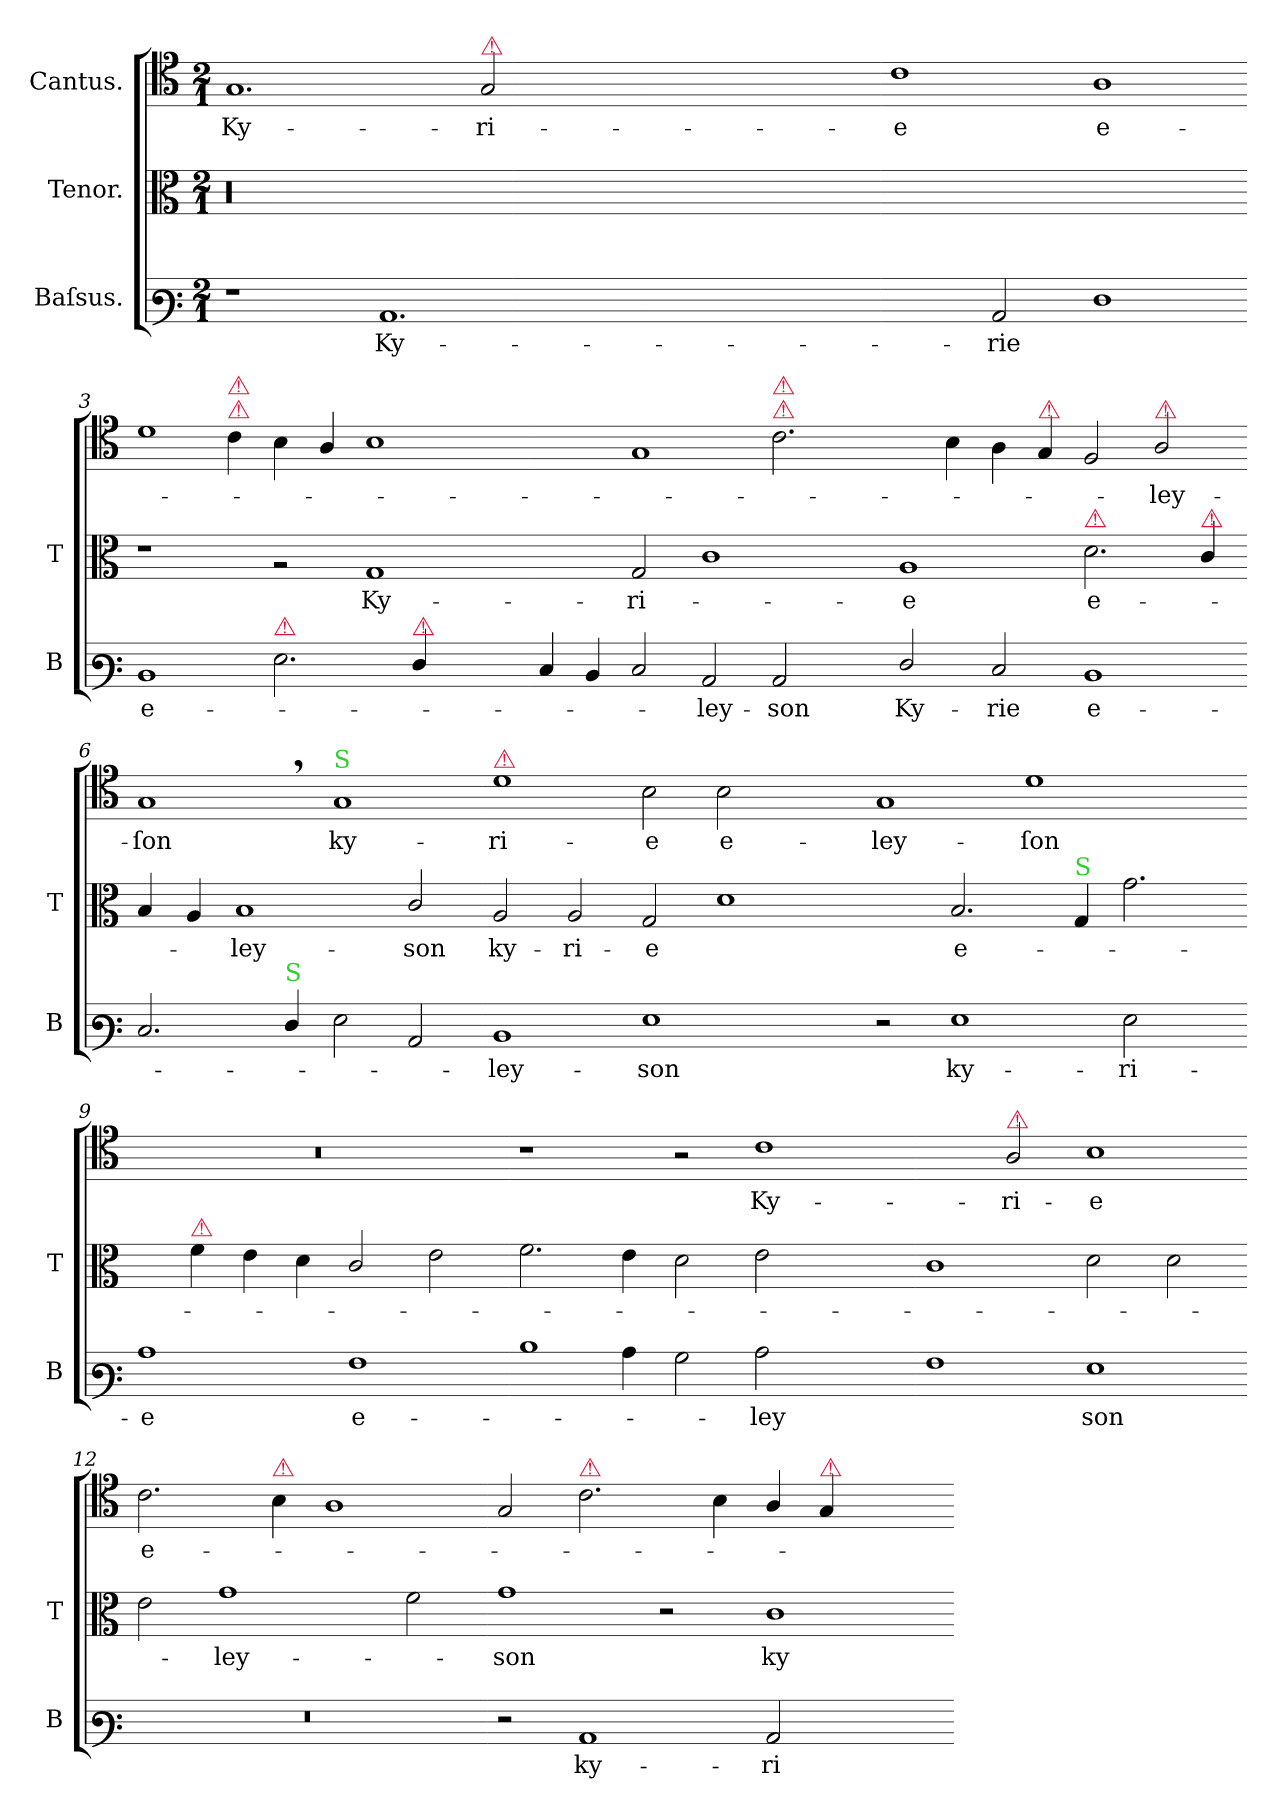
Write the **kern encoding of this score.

**kern	**text	**kern	**text	**kern	**text
*part3	*part3	*part2	*part2	*part1	*part1
*staff3	*staff3	*staff2	*staff2	*staff1	*staff1
*I"Baſsus.	*	*I"Tenor.	*	*I"Cantus.	*
*I'B	*	*I'T	*	*	*
*clefF3	*	*clefC3	*	*clefC4	*
*k[]	*	*k[]	*	*k[]	*
*M2/1	*	*M2/1	*	*M2/1	*
=1	=1	=1	=1	=1	=1
1r	.	00r	.	1.G	Ky-
1.C	Ky-	.	.	.	.
!	!	!	!	!LO:TX:a:color=crimson:t=⚠	!
.	.	.	.	2G/	-ri-
.	.	.	.	0ryy	.
1.ryy	.	.	.	.	.
=2-	=2-	=2-	=2-	=2-	=2-
2ryy	.	0ryy	.	1c	-e
2C/	-rie	.	.	.	.
1F	.	.	.	1A	e-
=3-	=3-	=3-	=3-	=3-	=3-
!	!	!	!	!LO:N:vis=1	!
1D	e-	1r	.	2.d\	.
!	!	!	!	!LO:TX:a:color=crimson:t=⚠	!
!	!	!	!	!LO:TX:a:color=crimson:t=⚠	!
.	.	.	.	4c\	.
!LO:TX:a:color=crimson:t=⚠	!	!	!	!	!
2.G\	.	2rA	.	4B\	.
.	.	.	.	4A/	.
.	.	1G/	Ky-	1B\	.
!LO:TX:a:color=crimson:t=⚠	!	!	!	!	!
4F/	.	.	.	.	.
2ryy	.	.	.	.	.
=4-	=4-	=4-	=4-	=4-	=4-
4E/	.	2ryy	.	2ryy	.
4D/	.	.	.	.	.
2E/	.	2G/	-ri-	1G	.
2C/	-ley-	1c	.	.	.
!	!	!	!	!LO:TX:a:color=crimson:t=⚠	!
!	!	!	!	!LO:TX:a:color=crimson:t=⚠	!
2C/	-son	.	.	2.c\	.
4ryy	.	4ryy	.	.	.
=5-	=5-	=5-	=5-	=5-	=5-
!	!LO:LY:i	!	!	!	!
2F/	Ky-	1A	-e	4ryy	.
.	.	.	.	4B\	.
!	!LO:LY:i	!	!	!	!
2E/	-rie	.	.	4A\	.
!	!	!	!	!LO:TX:a:color=crimson:t=⚠	!
.	.	.	.	4G/	.
!	!	!LO:TX:a:color=crimson:t=⚠	!	!	!
!	!LO:LY:i	!	!	!	!
1D	e-	2.d\	e-	2F/	.
!	!	!	!	!LO:TX:a:color=crimson:t=⚠	!
.	.	.	.	2A/	-ley-
!	!	!LO:TX:a:color=crimson:t=⚠	!	!	!
.	.	4c/	.	.	.
=6-	=6-	=6-	=6-	=6-	=6-
2.E/	.	4B/	.	1G,<	-ſon
.	.	4A/	.	.	.
.	.	1B	-ley-	.	.
!LO:TX:a:color=limegreen:t=S	!	!	!	!	!
4F/	.	.	.	.	.
!	!	!	!	!LO:TX:a:color=limegreen:t=S	!
2G\	.	.	.	1G	ky-
2C/	.	2c/	-son	.	.
=7-	=7-	=7-	=7-	=7-	=7-
!	!	!	!	!LO:TX:a:color=crimson:t=⚠	!
!	!LO:LY:i	!	!	!	!
1D	-ley-	2A/	ky-	1d	-ri-
.	.	2A/	-ri-	.	.
!	!LO:LY:i	!	!	!	!
1G	-son	2G/	-e	2B\	-e
.	.	1d\	.	2B\	e-
2ryy	.	.	.	2ryy	.
=8-	=8-	=8-	=8-	=8-	=8-
2r	.	2ryy	.	1G	-ley-
1G	ky-	2.B/	e-	.	.
.	.	.	.	1d	-ſon
!	!	!LO:TX:a:color=limegreen:t=S	!	!	!
.	.	4G/	.	.	.
2G\	-ri-	2.g\	.	.	.
4ryy	.	.	.	4ryy	.
=9-	=9-	=9-	=9-	=9-	=9-
1c	-e	4ryy	.	0r	.
!	!	!LO:TX:a:color=crimson:t=⚠	!	!	!
.	.	4f\	.	.	.
.	.	4e\	.	.	.
.	.	4d\	.	.	.
1A	e-	2c/	.	.	.
.	.	2e\	.	.	.
=10-	=10-	=10-	=10-	=10-	=10-
!LO:N:vis=1	!	!	!	!	!
2.d\	.	2.f\	.	1r	.
4c\	.	4e\	.	.	.
2B\	.	2d\	.	2r	.
!	!	!	!	!	!LO:LY:i
2c\	-ley	2e\	.	1c\	Ky-
2ryy	.	2ryy	.	.	.
=11-	=11-	=11-	=11-	=11-	=11-
1A	.	1c	.	2ryy	.
!	!	!	!	!LO:TX:a:color=crimson:t=⚠	!
!	!	!	!	!	!LO:LY:i
.	.	.	.	2A/	-ri-
!	!	!	!	!	!LO:LY:i
1G	son	2d\	.	1B	-e
.	.	2d\	.	.	.
=12-	=12-	=12-	=12-	=12-	=12-
!	!	!	!	!	!LO:LY:i
0r	.	2e\	.	2.c\	e-
.	.	1g	-ley-	.	.
!	!	!	!	!LO:TX:a:color=crimson:t=⚠	!
.	.	.	.	4B\	.
.	.	.	.	1A	.
.	.	2f\	.	.	.
=13-	=13-	=13-	=13-	=13-	=13-
2r	.	1g	-son	2G/	.
!	!	!	!	!LO:TX:a:color=crimson:t=⚠	!
!	!LO:LY:i	!	!	!	!
1C	ky-	.	.	2.c\	.
.	.	2r	.	.	.
.	.	.	.	4B\	.
!	!LO:LY:i	!	!LO:LY:i	!	!
2C/	-ri-	1c\	ky-	4A/	.
!	!	!	!	!LO:TX:a:color=crimson:t=⚠	!
.	.	.	.	4G/	.
2ryy	.	.	.	2ryy	.
=-	=-	=-	=-	=-	=-
*-	*-	*-	*-	*-	*-
